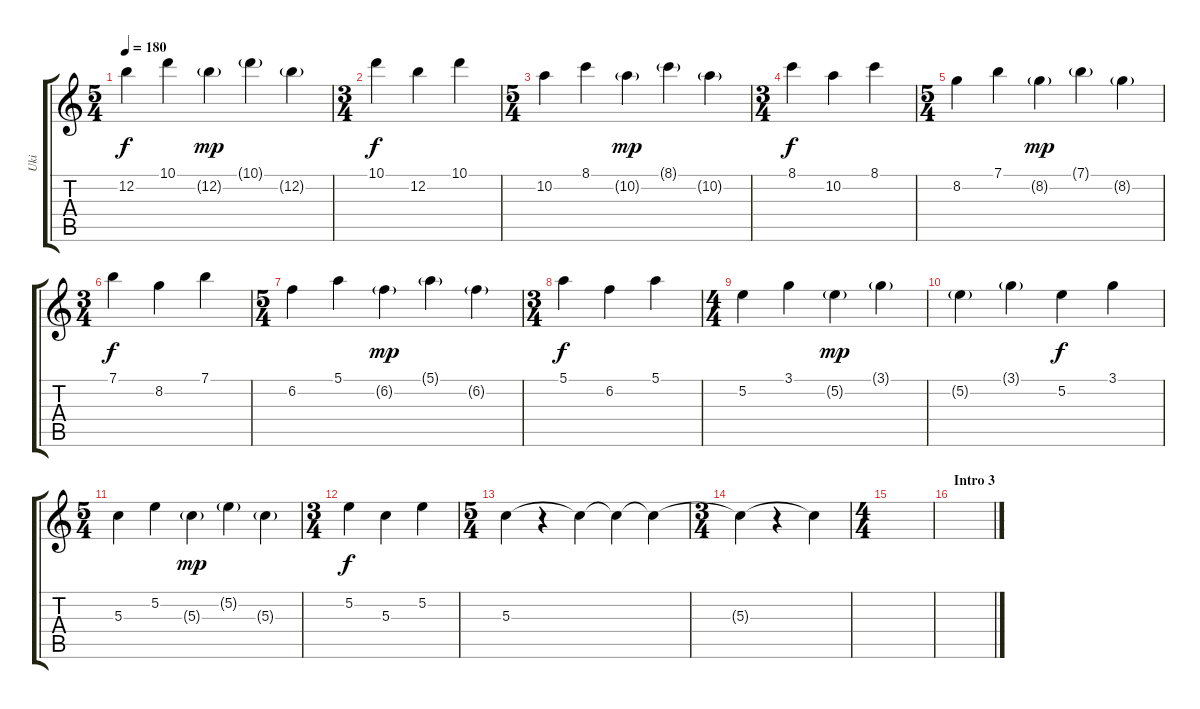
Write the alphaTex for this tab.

\track ("Uki" "Uki") {instrument electricguitarjazz}
\staff {score tabs}
\tuning (E4 B3 G3 D3 A2 E2) {hide}
\ts (5 4)
\tempo 180
\clef g2
\ks c
12.2.4{dy f} 10.1.4 12.2{g}.4{dy mp} 10.1{g}.4 12.2{g}.4 |
\ts (3 4)
10.1.4{dy f} 12.2.4 10.1.4 |
\ts (5 4)
10.2.4 8.1.4 10.2{g}.4{dy mp} 8.1{g}.4 10.2{g}.4 |
\ts (3 4)
8.1.4{dy f} 10.2.4 8.1.4 |
\ts (5 4)
8.2.4 7.1.4 8.2{g}.4{dy mp} 7.1{g}.4 8.2{g}.4 |
\ts (3 4)
7.1.4{dy f} 8.2.4 7.1.4 |
\ts (5 4)
6.2.4 5.1.4 6.2{g}.4{dy mp} 5.1{g}.4 6.2{g}.4 |
\ts (3 4)
5.1.4{dy f} 6.2.4 5.1.4 |
\ts (4 4)
5.2.4 3.1.4 5.2{g}.4{dy mp} 3.1{g}.4 |
5.2{g}.4 3.1{g}.4 5.2.4{dy f} 3.1.4 |
\ts (5 4)
5.3.4 5.2.4 5.3{g}.4{dy mp} 5.2{g}.4 5.3{g}.4 |
\ts (3 4)
5.2.4{dy f} 5.3.4 5.2.4 |
\ts (5 4)
5.3.4 r.4 5.3{t}.4 5.3{t}.4 5.3{t}.4 |
\ts (3 4)
5.3{t}.4 r.4 5.3{t}.4 |
\ts (4 4)
|
\section ("" "Intro 3")
